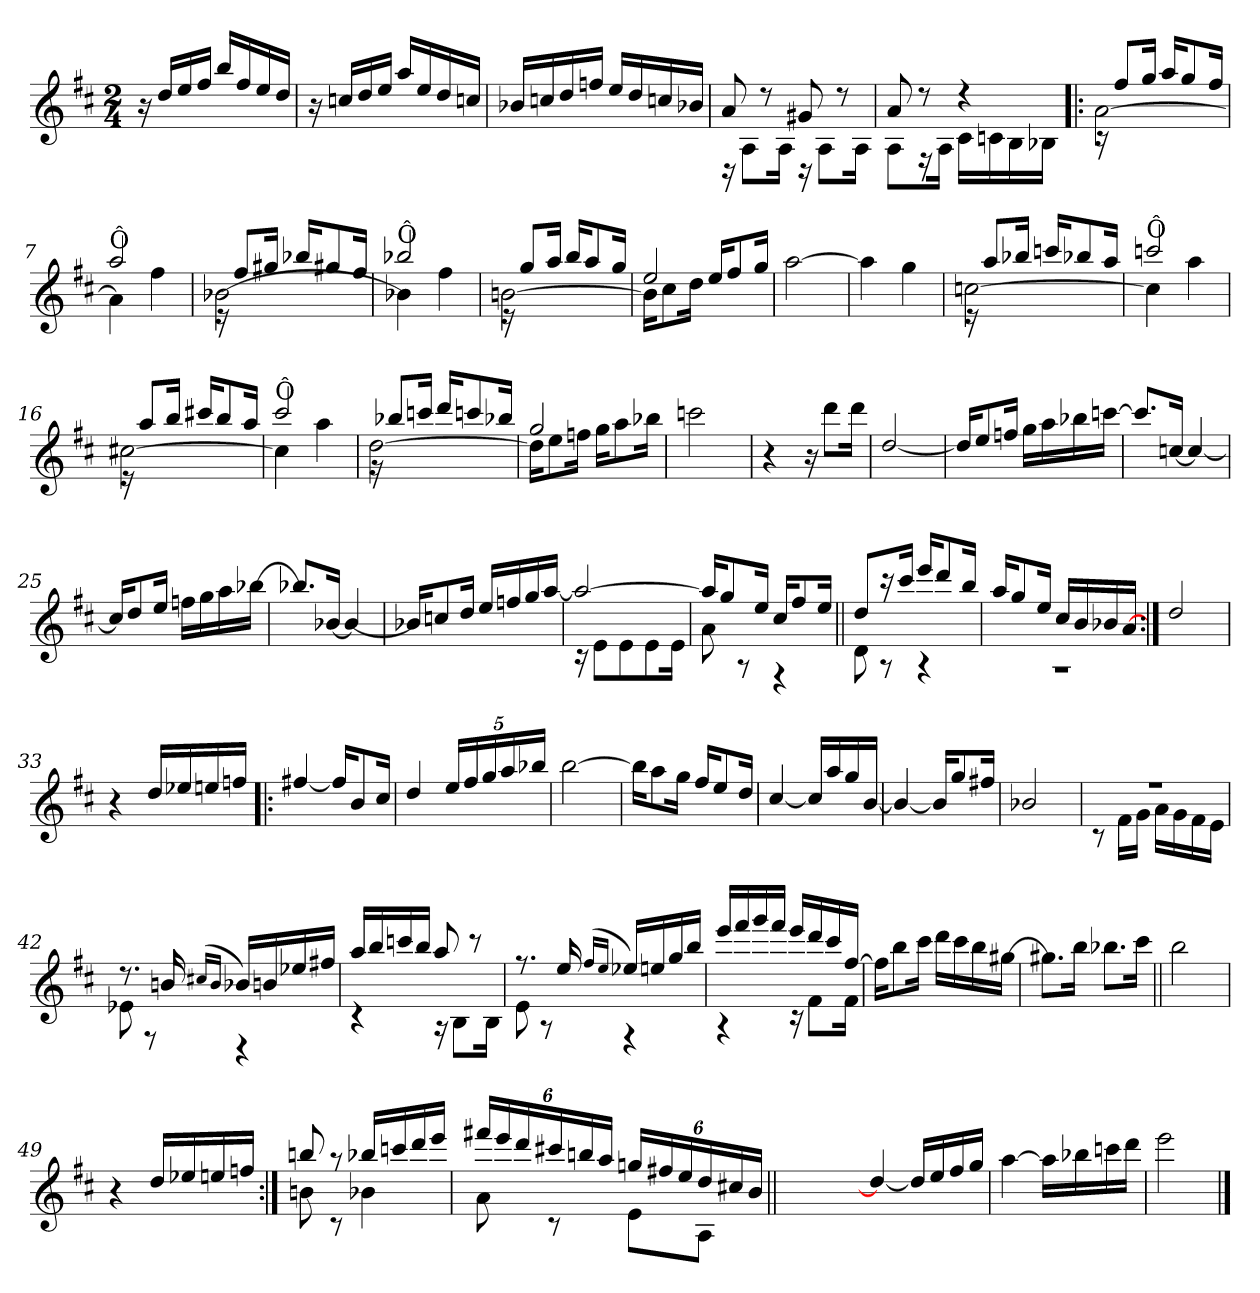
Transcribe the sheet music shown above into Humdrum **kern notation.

**kern
*part1
*staff1
*clefG2
*k[f#c#]
*D:
*M2/4
=1
16r
16dd/LL
16ee/
16ff#/JJ
16bb/LL
16ff#/
16ee/
16dd/JJ
=2
16r
16ccn/LL
16dd/
16ee/JJ
16aa/LL
16ee/
16dd/
16ccn/JJ
=3
16b-X/LL
16ccn/
16dd/
16ffn/JJ
16ee/LL
16dd/
16ccn/
16b-X/JJ
=4
*^
8a/	16rC
.	8A!\L
8r	.
.	16A!\Jk
8g#X/	16rC
.	8A!\L
8r	.
.	16A!\Jk
!!LO:LB:g=z	!!
=5	=5
8a/	8A!\L
8r	16rE
.	16A!\Jk
4r	16c#!\LL
.	16cn!\
.	16B!\
.	16B-X!\JJ
=6!|:	=6!|:
[<2a\	16r
.	8ff#!/L
.	16gg!/Jk
.	16aa!/KL
.	8gg!/
.	16ff#!/Jk
=7	=7
!LO:TX:a:t=Ô	!
4a\]	2aa!/
4ff#\	.
=8	=8
[<2b-X\	16r
.	8ff#!/L
.	16gg#X!/Jk
.	16bb-X!/KL
.	8gg#X!/
.	16ff#!/Jk
=9	=9
!LO:TX:a:t=Ô	!
4b-X\]	2bb-X!/
4ff#\	.
!!LO:LB:g=z	!!
=10	=10
[<2bn\	16r
.	8gg!/L
.	16aa!/Jk
.	16bb!/KL
.	8aa!/
.	16gg!/Jk
=11	=11
16b\KL]	2ee!/
8cc#\	.
16dd\Jk	.
16ee/KL	.
8ff#/	.
16gg/Jk	.
*v	*v
=12
[2aa\
=13
4aa\]
4gg\
=14
*^
[<2ccn\	16r
.	8aa!/L
.	16bb-X!/Jk
.	16cccn!/KL
.	8bb-X!/
.	16aa!/Jk
!!LO:LB:g=z	!!
=15	=15
!LO:TX:a:t=Ô	!
4ccn\]	2cccn!/
4aa\	.
=16	=16
[<2cc#X\	16r
.	8aa!/L
.	16bb!/Jk
.	16ccc#X!/KL
.	8bb!/
.	16aa!/Jk
=17	=17
!LO:TX:a:t=Ô	!
4cc#\]	2ccc#!/
4aa\	.
=18	=18
[<2dd\	16r
.	8bb-X!/L
.	16cccn!/Jk
.	16ddd!/KL
.	8cccn!/
.	16bb-X!/Jk
=19	=19
16dd\KL]	2gg!/
8ee\	.
16ffn\Jk	.
16gg\KL	.
8aa\	.
16bb-X\Jk	.
*v	*v
!!LO:LB:g=z
=20
2cccn\
=21
4r
16r
8ddd\L
16ddd\Jk
=22
[2dd/
=23
16dd/KL]
8ee/
16ffn/Jk
16gg\LL
16aa\
16bb-X\
[16cccn\JJ
!!LO:LB:g=z
=24
8.cccn/L]
[16ccn/Jk
4cc/_
=25
16ccn/KL]
8dd/
16ee/Jk
16ffn\LL
16gg\
16aa\
[16bb-X\JJ
=26
8.bb-X/L]
[16b-X/Jk
4b-/_
=27
16b-X/KL]
8ccn/
16dd/Jk
16ee/LL
16ffn/
16gg/
[16aa/JJ
!!LO:LB:g=z
=28
*^
2aa/_	16rc
.	8e!\L
.	8e!\
.	8e!\
.	16e!\Jk
=29	=29
16aa/KL]	8a!\
8gg/	.
.	8rG
16ee/Jk	.
16cc#/KL	4rF
8ff#/	.
16ee/Jk	.
=30||	=30||
8dd/L	8d!\
16r	8rA
16ccc#/Jk	.
16eee/KL	4rG
8ddd/	.
16bb/Jk	.
=31	=31
16aa/KL	2rB
8gg/	.
16ee/Jk	.
16cc#/LL	.
16b/	.
16b-X/	.
[<16a/JJ	.
*v	*v
!!LO:LB:g=z
=32:|!
2dd/
=33
4r
16dd/LL
16ee-X/
16een/
16ffn/JJ
=34!|:
[4ff#X/
16ff#/KL]
8b/
16cc#/Jk
=35
4dd/
20ee/LL
20ff#/
20gg/
20aa/
20bb-X/JJ
=36
[2bb\
!!LO:PB:g=z
=37
16bb\KL]
8aa\
16gg\Jk
16ff#/KL
8ee/
16dd/Jk
=38
[4cc#/
16cc#/LL]
16aa/
16gg/
[16b/JJ
=39
4b/_
16b/KL]
8gg/
16ff#X/Jk
=40
2b-X/
!!LO:LB:g=z
=41
*^
2r	8rc
.	16f#!\LL
.	16g!\JJ
.	16a!\LL
.	16g!\
.	16f#!\
.	16e!\JJ
=42	=42
8.r	8e-X!\
.	8rF
16bn/	.
(<16qcc#X/LL	.
16qb/JJ	.
16b-X/LL)	4rD
16bn/	.
16ee-X/	.
16ff#X/JJ	.
=43	=43
16aa/LL	4rc
16bb/	.
16cccn/	.
16bb/JJ	.
8aa/	16rA
.	8B!\L
8r	.
.	16B!\Jk
=44	=44
8.r	8e!\
.	8rG
16ee/	.
(<16qff#/LL	.
16qee/JJ	.
16ee-X/LL)	4rF
16een/	.
16gg/	.
16bb/JJ	.
!!LO:LB:g=z	!!
=45	=45
16eee/LL	4rA
16fff#/	.
16ggg/	.
16fff#/JJ	.
16eee/LL	16rc
16ddd/	8f#!\L
16ccc#/	.
[>16ff#/JJ	16f#!\Jk
*v	*v
=46
16ff#\KL]
8bb\
16ccc#\Jk
16ddd\LL
16ccc#\
16bb\
[16gg#X\JJ
=47
8.gg#X\L]
16bb\Jk
8.bb-X\L
16ccc#\Jk
=48||
2bb\
=49
4r
16dd/LL
16ee-X/
16een/
16ffn/JJ
!!LO:LB:g=z
=50:|!
*^
8bbn/	8bn!\
8raa	8rc
16bb-X/LL	4b-X!\
16cccn/	.
16ddd/	.
16eee/JJ	.
=51	=51
24fff#X/LL	8a!\
24eee/	.
24ddd/	.
24ccc#X/	8rc
24bbn/	.
24aa/JJ	.
24ggn/LL	8e!\L
24ff#X/	.
24ee/	.
24dd/	8A!\J
24cc#X/	.
24b/JJ	.
*v	*v
=51X511||
2ryy
!!LO:LB:g=z
=52-
4dd/_
16dd/LL]
16ee/
16ff#/
16gg/JJ
=53
[4aa\
16aa\LL]
16bb-X\
16cccn\
16ddd\JJ
=54
2eee\
==
*-
